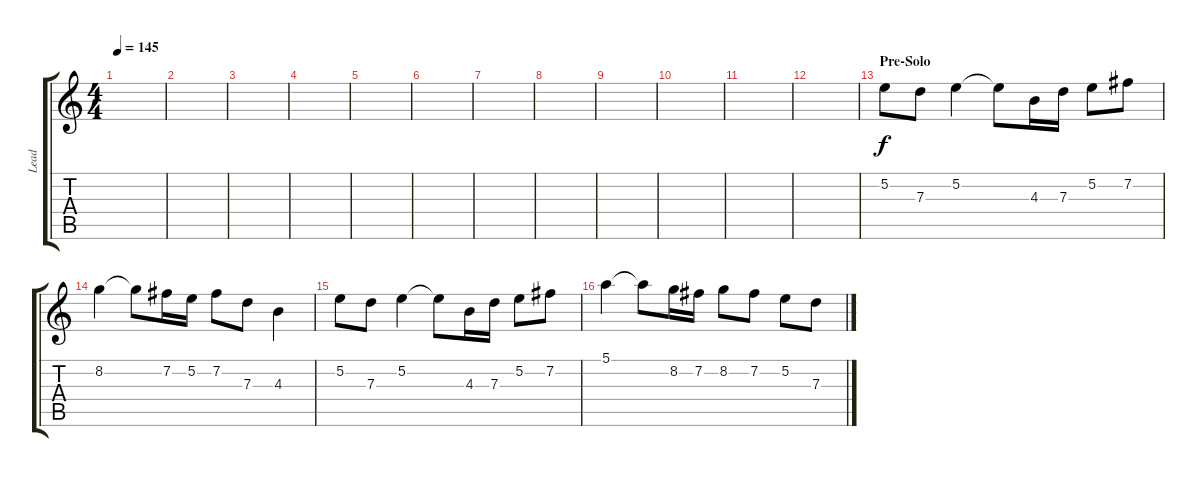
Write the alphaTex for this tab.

\track ("Lead" "Lead") {instrument distortionguitar}
\staff {score tabs}
\tuning (E4 B3 G3 D3 A2 E2) {hide}
\ts (4 4)
\tempo 145
\clef g2
\ks c
|
|
|
|
|
|
|
|
|
|
|
|
\section ("" "Pre-Solo")
5.2.8 7.3.8 5.2.4 5.2{t}.8 4.3.16 7.3.16 5.2.8 7.2.8 |
8.2.4 8.2{t}.8 7.2.16 5.2.16 7.2.8 7.3.8 4.3.4 |
5.2.8 7.3.8 5.2.4 5.2{t}.8 4.3.16 7.3.16 5.2.8 7.2.8 |
5.1.4 5.1{t}.8 8.2.16 7.2.16 8.2.8 7.2.8 5.2.8 7.3.8
